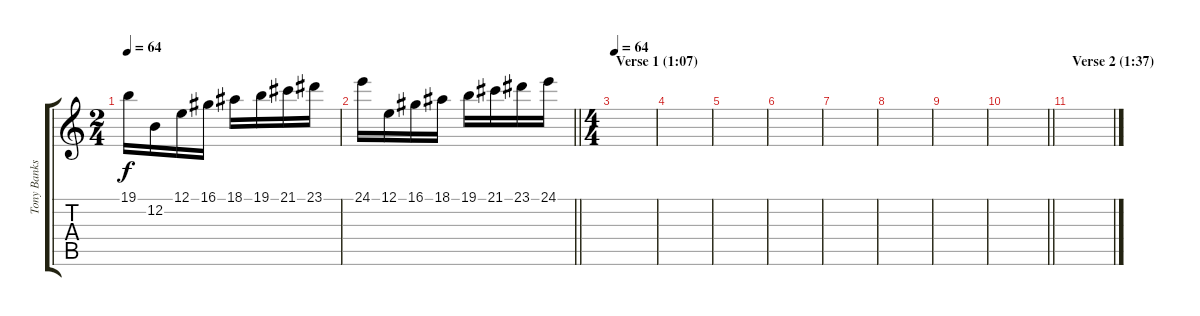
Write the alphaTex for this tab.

\track ("Tony Banks (piano right hand)" "Tony Banks") {instrument acousticgrandpiano}
\staff {score tabs}
\tuning (E4 B3 G3 D3 A2 E2) {hide}
\ts (2 4)
\tempo 64
\clef g2
\ks c
19.1.16{dy f} 12.2.16 12.1.16 16.1.16 18.1.16 19.1.16 21.1.16 23.1.16 |
\barLineRight lightlight
24.1.16 12.1.16 16.1.16 18.1.16 19.1.16 21.1.16 23.1.16 24.1.16 |
\ts (4 4)
\section ("" "Verse 1 (1:07)")
\tempo 64
|
|
|
|
|
|
|
\barLineRight lightlight
|
\section ("" "Verse 2 (1:37)")
